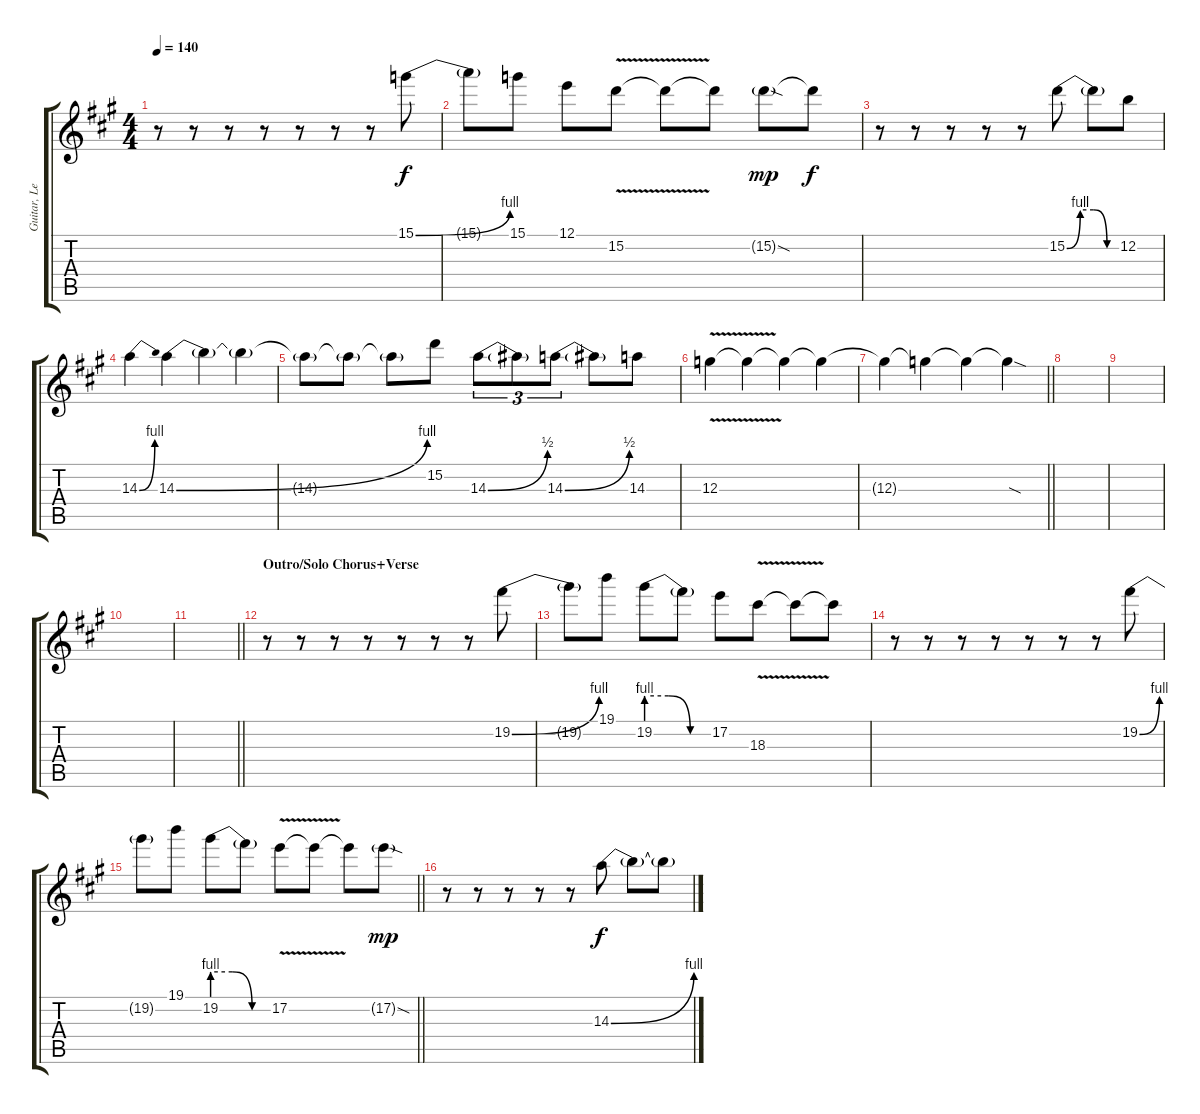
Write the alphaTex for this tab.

\track ("Guitar, Leads Only" "Guitar, Le") {instrument distortionguitar}
\staff {score tabs}
\tuning (E4 B3 G3 D3 A2 E2) {hide}
\ts (4 4)
\tempo 140
\clef g2
\ks a
r.8{dy f} r.8 r.8 r.8 r.8 r.8 r.8 15.1{be (bend 0 0 60 4)}.8 |
15.1{t}.8 15.1.8 12.1.8 15.2{v}.8 15.2{t}.8 15.2{t}.8 15.2{sod g}.8{dy mp} 15.2{t}.8{dy f} |
r.8 r.8 r.8 r.8 r.8 15.2{be (custom 0 0 15 4 30 4 45 0 60 0)}.8 15.2{t}.8 12.2.8 |
14.3{be (bend 0 0 60 4)}.4 14.3{be (bend 0 0 60 4)}.4 14.3{t}.4 14.3{t}.4 |
14.3{t}.8 14.3{t}.8 14.3{t}.8 15.2.8 14.3{be (bend 0 0 60 2)}.8{tu (3 2)} 14.3{t}.8{tu (3 2)} 14.3{be (bend 0 0 60 2)}.8{tu (3 2)} 14.3{t}.8 14.3.8 |
12.3{v}.4 12.3{t}.4 12.3{t}.4 12.3{t}.4 |
\barLineRight lightlight
12.3{t}.4 12.3{t}.4 12.3{t}.4 12.3{sod t}.4 |
|
|
|
\barLineRight lightlight
|
\section ("" "Outro/Solo Chorus+Verse")
r.8 r.8 r.8 r.8 r.8 r.8 r.8 19.2{be (bend 0 0 60 4)}.8 |
19.2{t}.8 19.1.8 19.2{be (custom 0 4 20 4 40 0 60 0)}.8 19.2{t}.8 17.2.8 18.3{v}.8 18.3{t}.8 18.3{t}.8 |
r.8 r.8 r.8 r.8 r.8 r.8 r.8 19.2{be (bend 0 0 60 4)}.8 |
\barLineRight lightlight
19.2{t}.8 19.1.8 19.2{be (custom 0 4 20 4 40 0 60 0)}.8 19.2{t}.8 17.2{v}.8 17.2{t}.8 17.2{t}.8 17.2{sod g}.8{dy mp} |
r.8 r.8 r.8 r.8 r.8 14.3{be (bend 0 0 60 4)}.8{dy f} 14.3{t}.8 14.3{t}.8
